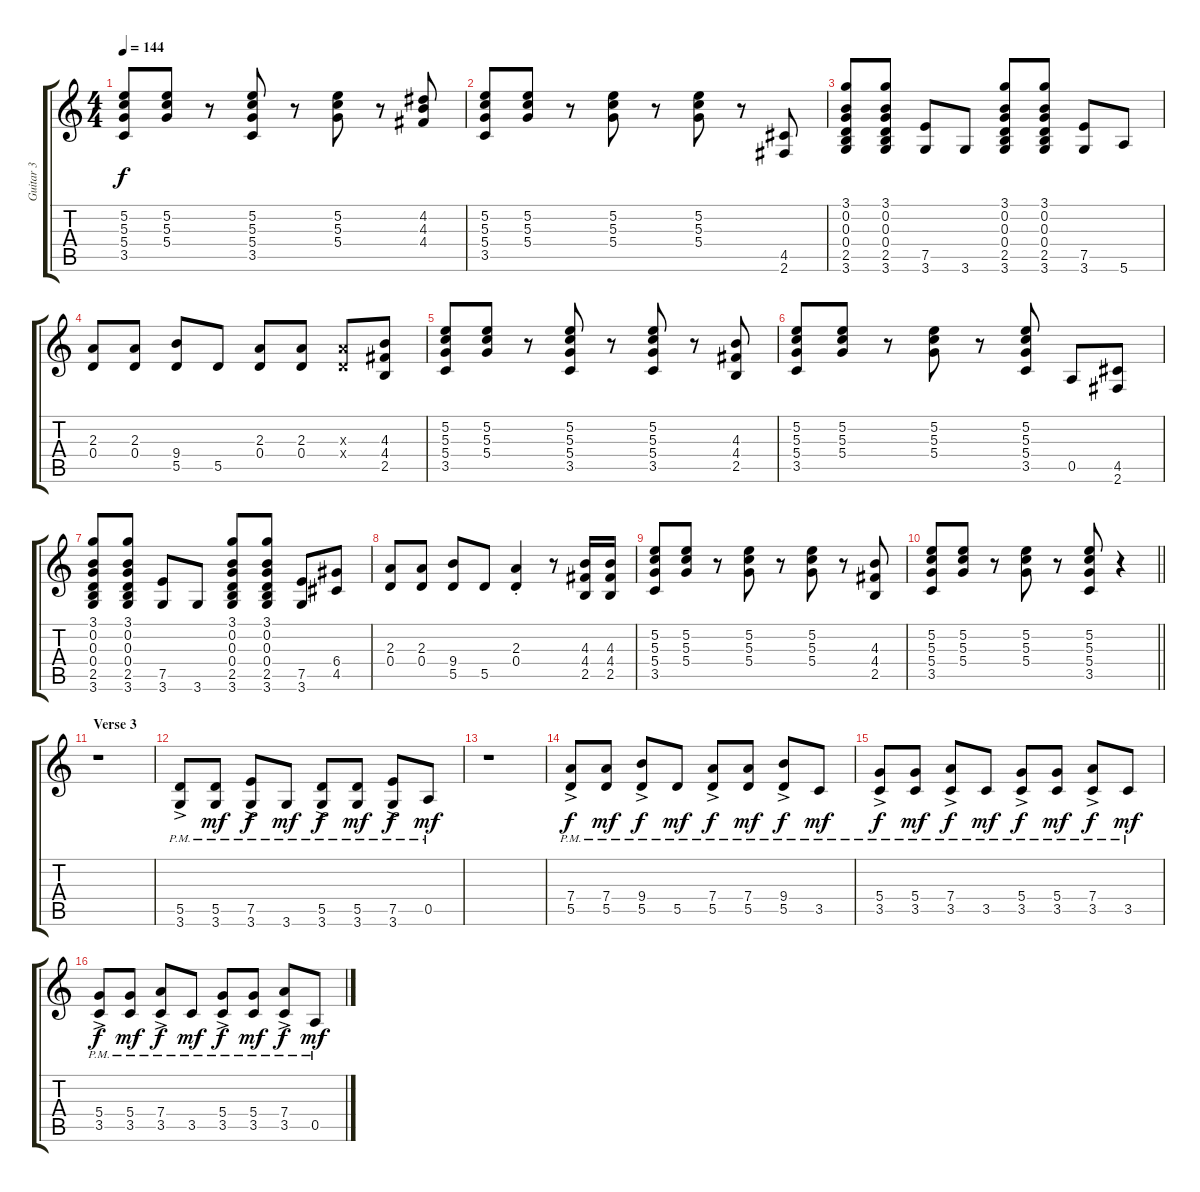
\track ("Guitar 3" "Guitar 3") {instrument electricguitarclean}
\staff {score tabs}
\tuning (E4 B3 G3 D3 A2 E2) {hide}
\ts (4 4)
\tempo 144
\clef g2
\ks c
(5.2 5.3 5.4 3.5).8{dy f} (5.2 5.3 5.4).8 r.8 (5.2 5.3 5.4 3.5).8 r.8 (5.2 5.3 5.4).8 r.8 (4.2 4.3 4.4).8 |
(5.2 5.3 5.4 3.5).8 (5.2 5.3 5.4).8 r.8 (5.2 5.3 5.4).8 r.8 (5.2 5.3 5.4).8 r.8 (4.5 2.6).8 |
(3.1 0.2 0.3 0.4 2.5 3.6).8 (3.1 0.2 0.3 0.4 2.5 3.6).8 (7.5 3.6).8 3.6.8 (3.1 0.2 0.3 0.4 2.5 3.6).8 (3.1 0.2 0.3 0.4 2.5 3.6).8 (7.5 3.6).8 5.6.8 |
(2.3 0.4).8 (2.3 0.4).8 (9.4 5.5).8 5.5.8 (2.3 0.4).8 (2.3 0.4).8 (2.3{x} 0.4{x}).8 (4.3 4.4 2.5).8 |
(5.2 5.3 5.4 3.5).8 (5.2 5.3 5.4).8 r.8 (5.2 5.3 5.4 3.5).8 r.8 (5.2 5.3 5.4 3.5).8 r.8 (4.3 4.4 2.5).8 |
(5.2 5.3 5.4 3.5).8 (5.2 5.3 5.4).8 r.8 (5.2 5.3 5.4).8 r.8 (5.2 5.3 5.4 3.5).8 0.5.8 (4.5 2.6).8 |
(3.1 0.2 0.3 0.4 2.5 3.6).8 (3.1 0.2 0.3 0.4 2.5 3.6).8 (7.5 3.6).8 3.6.8 (3.1 0.2 0.3 0.4 2.5 3.6).8 (3.1 0.2 0.3 0.4 2.5 3.6).8 (7.5 3.6).8 (6.4 4.5).8 |
(2.3 0.4).8 (2.3 0.4).8 (9.4 5.5).8 5.5.8 (2.3{st} 0.4{st}).4 r.8 (4.3 4.4 2.5).16 (4.3 4.4 2.5).16 |
(5.2 5.3 5.4 3.5).8 (5.2 5.3 5.4).8 r.8 (5.2 5.3 5.4).8 r.8 (5.2 5.3 5.4).8 r.8 (4.3 4.4 2.5).8 |
\barLineRight lightlight
(5.2 5.3 5.4 3.5).8 (5.2 5.3 5.4).8 r.8 (5.2 5.3 5.4).8 r.8 (5.2 5.3 5.4 3.5).8 r.4 |
\section ("" "Verse 3")
r.1 |
(5.5{ac pm} 3.6{ac pm}).8 (5.5{pm} 3.6{pm}).8{dy mf} (7.5{ac pm} 3.6{ac pm}).8{dy f} 3.6{pm}.8{dy mf} (5.5{ac pm} 3.6{ac pm}).8{dy f} (5.5{pm} 3.6{pm}).8{dy mf} (7.5{ac pm} 3.6{ac pm}).8{dy f} 0.5{pm}.8{dy mf} |
r.1 |
(7.4{ac pm} 5.5{ac pm}).8{dy f} (7.4{pm} 5.5{pm}).8{dy mf} (9.4{ac pm} 5.5{ac pm}).8{dy f} 5.5{pm}.8{dy mf} (7.4{ac pm} 5.5{ac pm}).8{dy f} (7.4{pm} 5.5{pm}).8{dy mf} (9.4{ac pm} 5.5{ac pm}).8{dy f} 3.5{pm}.8{dy mf} |
(5.4{ac pm} 3.5{ac pm}).8{dy f} (5.4{pm} 3.5{pm}).8{dy mf} (7.4{ac pm} 3.5{ac pm}).8{dy f} 3.5{pm}.8{dy mf} (5.4{ac pm} 3.5{ac pm}).8{dy f} (5.4{pm} 3.5{pm}).8{dy mf} (7.4{ac pm} 3.5{ac pm}).8{dy f} 3.5{pm}.8{dy mf} |
(5.4{ac pm} 3.5{ac pm}).8{dy f} (5.4{pm} 3.5{pm}).8{dy mf} (7.4{ac pm} 3.5{ac pm}).8{dy f} 3.5{pm}.8{dy mf} (5.4{ac pm} 3.5{ac pm}).8{dy f} (5.4{pm} 3.5{pm}).8{dy mf} (7.4{ac pm} 3.5{ac pm}).8{dy f} 0.5{pm}.8{dy mf}
